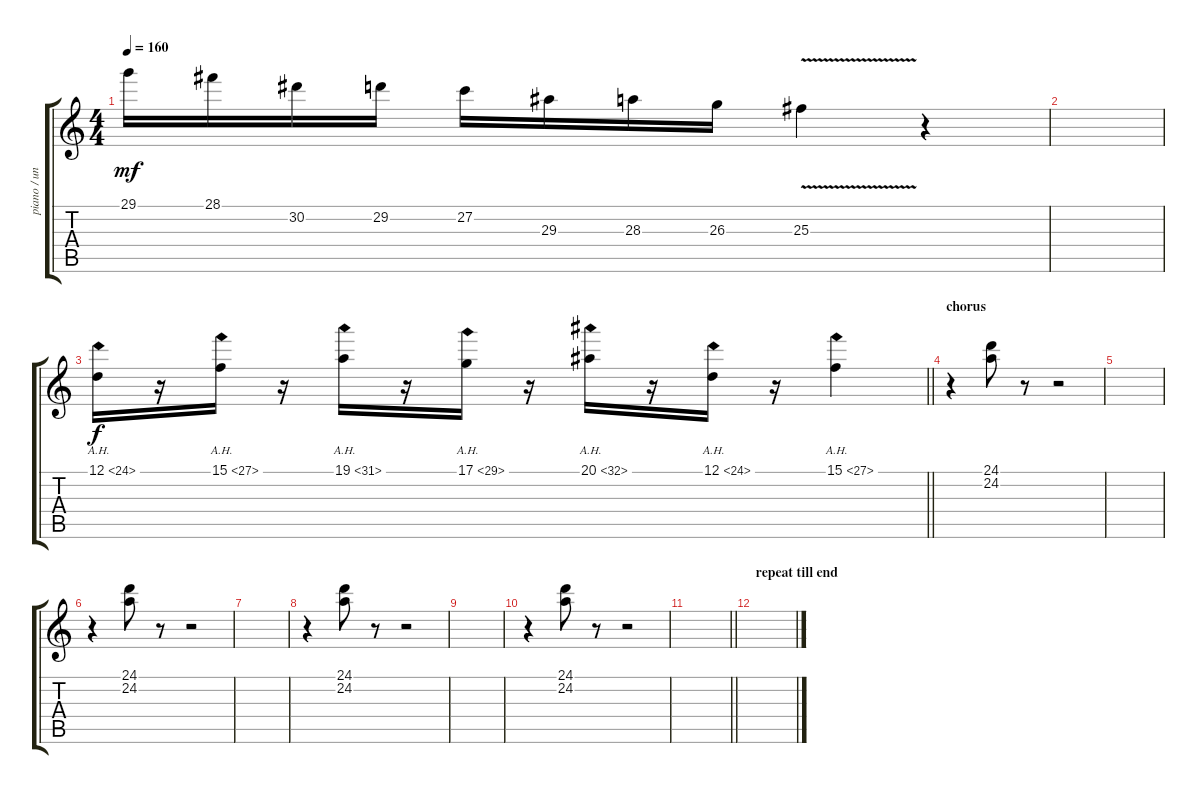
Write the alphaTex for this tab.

\track ("piano / unison" "piano / un") {instrument brightacousticpiano}
\staff {score tabs}
\tuning (D4 A3 F3 C3 G2 C2) {hide}
\ts (4 4)
\tempo 160
\clef g2
\ks c
29.1.16{dy mf} 28.1.16 30.2.16 29.2.16 27.2.16 29.3.16 28.3.16 26.3.16 25.3{v}.4 r.4 |
|
\barLineRight lightlight
12.1{ah 12}.16{dy f volume 12 balance 8 instrument brightacousticpiano} r.16 15.1{ah 12}.16 r.16 19.1{ah 12}.16 r.16 17.1{ah 12}.16 r.16 20.1{ah 12}.16 r.16 12.1{ah 12}.16 r.16 15.1{ah 12}.4 |
\section ("" "chorus")
r.4{instrument synthbrass1} (24.1 24.2).8 r.8 r.2 |
|
r.4 (24.1 24.2).8 r.8 r.2 |
|
r.4 (24.1 24.2).8 r.8 r.2 |
|
r.4 (24.1 24.2).8 r.8 r.2 |
\barLineRight lightlight
|
\section ("" "repeat till end")
